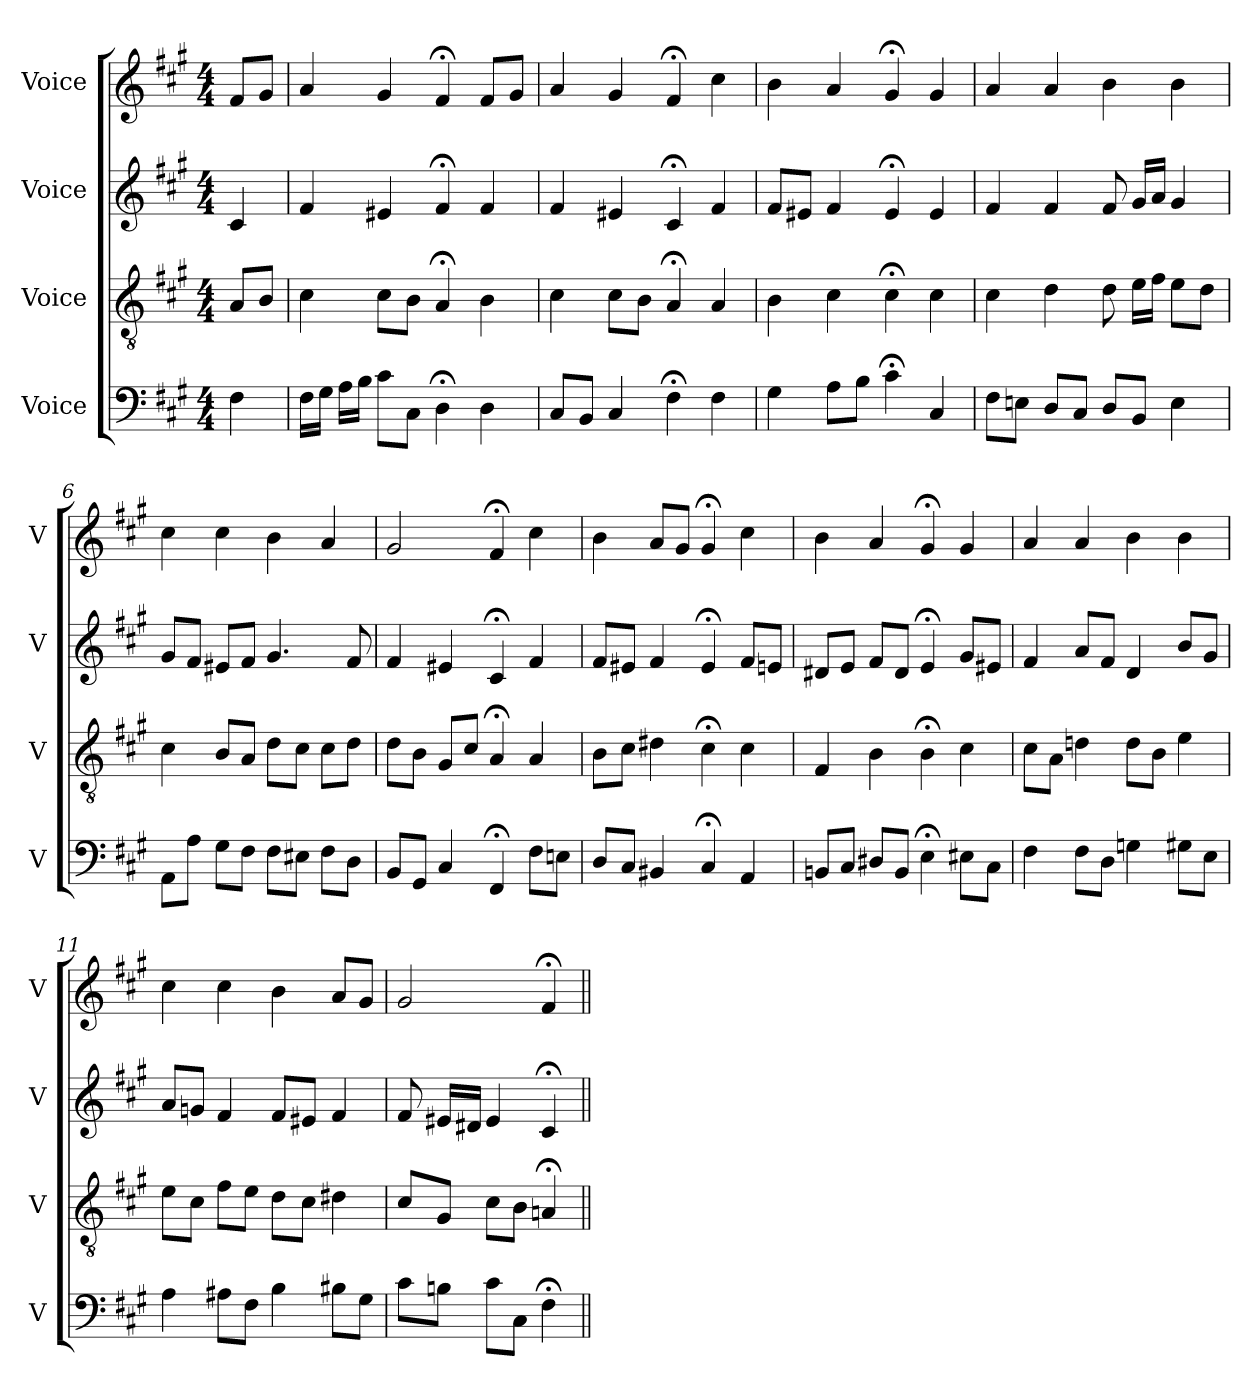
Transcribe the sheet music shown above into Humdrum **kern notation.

**kern	**kern	**kern	**kern
*part4	*part3	*part2	*part1
*staff4	*staff3	*staff2	*staff1
*I"Voice	*I"Voice	*I"Voice	*I"Voice
*I'V	*I'V	*I'V	*I'V
*clefF4	*clefGv2	*clefG2	*clefG2
*k[f#c#g#]	*k[f#c#g#]	*k[f#c#g#]	*k[f#c#g#]
*M4/4	*M4/4	*M4/4	*M4/4
=	=	=	=
4F#	8AL	4c#	8f#L
.	8BJ	.	8g#J
=2	=2	=2	=2
16F#LL	4c#	4f#	4a
16G#JJ	.	.	.
16ALL	.	.	.
16BJJ	.	.	.
8c#L	8c#L	4e#X	4g#
8C#J	8BJ	.	.
4D;<	4A;<	4f#;<	4f#;<
4D	4B	4f#	8f#L
.	.	.	8g#J
=3	=3	=3	=3
8C#L	4c#	4f#	4a
8BBJ	.	.	.
4C#	8c#L	4e#X	4g#
.	8BJ	.	.
4F#;<	4A;<	4c#;<	4f#;<
4F#	4A	4f#	4cc#
=4	=4	=4	=4
4G#	4B	8f#L	4b
.	.	8e#XJ	.
8AL	4c#	4f#	4a
8BJ	.	.	.
4c#;<	4c#;<	4e#;<	4g#;<
4C#	4c#	4e#	4g#
=5	=5	=5	=5
8F#L	4c#	4f#	4a
8EnJ	.	.	.
8DL	4d	4f#	4a
8C#J	.	.	.
8DL	8d	8f#	4b
8BBJ	16eLL	16g#LL	.
.	16f#JJ	16aJJ	.
4E	8eL	4g#	4b
.	8dJ	.	.
=6	=6	=6	=6
8AAL	4c#	8g#L	4cc#
8AJ	.	8f#J	.
8G#L	8BL	8e#XL	4cc#
8F#J	8AJ	8f#J	.
8F#L	8dL	4.g#	4b
8E#XJ	8c#J	.	.
8F#L	8c#L	.	4a
8DJ	8dJ	8f#	.
=7	=7	=7	=7
8BBL	8dL	4f#	2g#
8GG#J	8BJ	.	.
4C#	8G#L	4e#X	.
.	8c#J	.	.
4FF#;<	4A;<	4c#;<	4f#;<
8F#L	4A	4f#	4cc#
8EnJ	.	.	.
=8	=8	=8	=8
8DL	8BL	8f#L	4b
8C#J	8c#J	8e#XJ	.
4BB#X	4d#X	4f#	8aL
.	.	.	8g#J
4C#;<	4c#;<	4e#;<	4g#;<
4AA	4c#	8f#L	4cc#
.	.	8enJ	.
=9	=9	=9	=9
8BBnL	4F#	8d#XL	4b
8C#J	.	8eJ	.
8D#XL	4B	8f#L	4a
8BBJ	.	8d#J	.
4E;<	4B;<	4e;<	4g#;<
8E#XL	4c#	8g#L	4g#
8C#J	.	8e#XJ	.
=10	=10	=10	=10
4F#	8c#L	4f#	4a
.	8AJ	.	.
8F#L	4dn	8aL	4a
8DJ	.	8f#J	.
4Gn	8dL	4d	4b
.	8BJ	.	.
8G#XL	4e	8bL	4b
8EJ	.	8g#J	.
=11	=11	=11	=11
4A	8eL	8aL	4cc#
.	8c#J	8gnJ	.
8A#XL	8f#L	4f#	4cc#
8F#J	8eJ	.	.
4B	8dL	8f#L	4b
.	8c#J	8e#XJ	.
8B#XL	4d#X	4f#	8aL
8G#J	.	.	8g#J
=12	=12	=12	=12
8c#L	8c#L	8f#	2g#
8BnJ	8G#J	16e#XLL	.
.	.	16d#XJJ	.
8c#L	8c#L	4e#	.
8C#J	8BJ	.	.
4F#;<	4An;<	4c#;<	4f#;<
=||	=||	=||	=||
*-	*-	*-	*-
